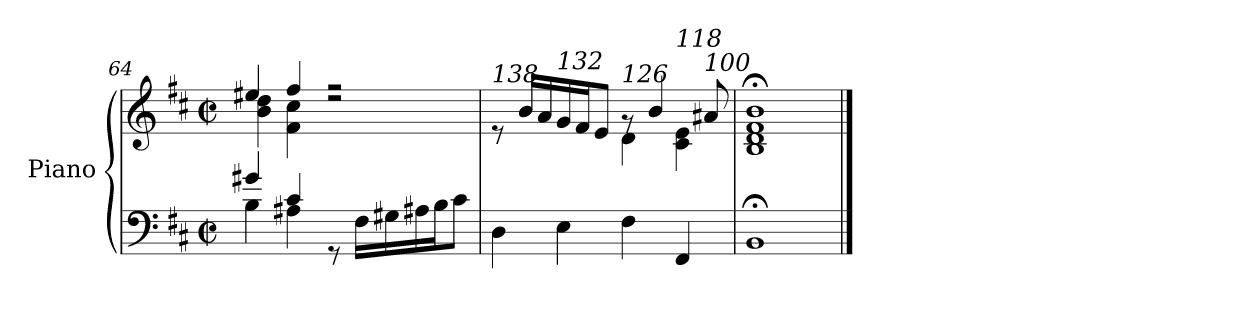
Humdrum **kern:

**kern	**kern
*part1	*part1
*staff2	*staff1
*I"Piano	*
*I'Pno	*
*clefF4	*clefG2
*k[f#c#]	*k[f#c#]
*M2/2	*M2/2
*met(c|)	*met(c|)
=64	=64
*^	*^
4g#X/	4B\	4ee#X/	4b\ 4dd\
4c#/	4A#X\	4ff#/	4f#\ 4cc#\
8rGG	2ryy	2r	2rdd
16F#\LL	.	.	.
16G#X\	.	.	.
16A#X\	.	.	.
16B\J	.	.	.
8c#\J	.	.	.
*v	*v	*	*
=65	=65	=65
!	!LO:TX:a:i:t=138	!
4D\	8re	2ryy
.	16b/LL	.
.	16a/	.
!	!LO:TX:a:i:t=132	!
4E\	16g/	.
.	16f#/J	.
.	8e/J	.
!	!LO:TX:a:i:t=126	!
4F#\	8rg	4d\
.	4b/	.
!	!	!LO:TX:a:i:t=118
4FF#/	.	4c#\ 4e\
!	!LO:TX:a:i:t=100	!
.	8a#X/	.
*	*v	*v
=66	=66
1BB;	1B;< 1d;< 1f#;< 1b;<
==	==
*-	*-
